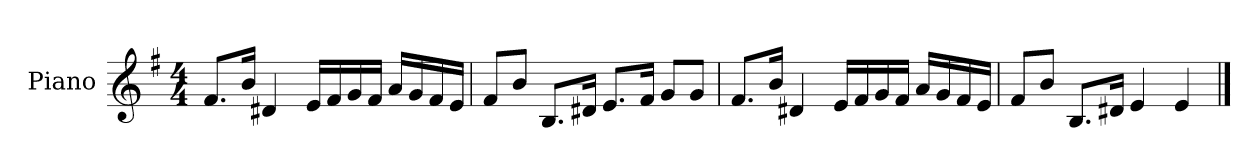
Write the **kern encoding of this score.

**kern
*part1
*staff1
*I"Piano
*I'P-no
*clefG2
*k[f#]
*M4/4
*MM90
=1
8.f#/L
16b/Jk
4d#X/
16e/LL
16f#/
16g/
16f#/JJ
16a/LL
16g/
16f#/
16e/JJ
=2
8f#/L
8b/J
8.B/L
16d#X/Jk
8.e/L
16f#/Jk
8g/L
8g/J
=3
8.f#/L
16b/Jk
4d#X/
16e/LL
16f#/
16g/
16f#/JJ
16a/LL
16g/
16f#/
16e/JJ
!!LO:LB:g=z
=4
8f#/L
8b/J
8.B/L
16d#X/Jk
4e/
4e/
==
*-
